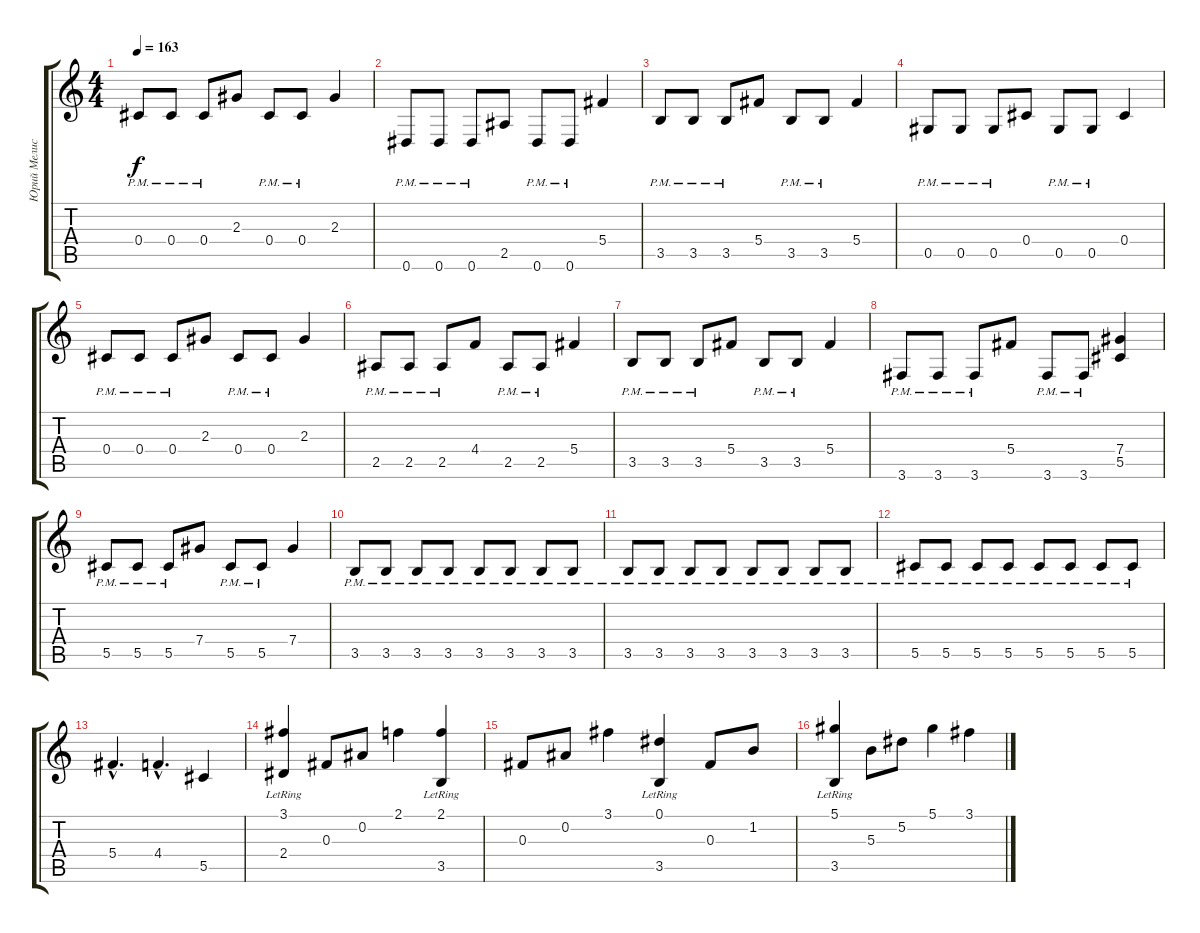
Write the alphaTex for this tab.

\track ("Юрий Мелисов" "Юрий Мелис") {instrument acousticguitarnylon}
\staff {score tabs}
\tuning (Eb4 Bb3 Gb3 Db3 Ab2 Eb2) {hide}
\ts (4 4)
\tempo 163
\clef g2
\ks c
0.4{pm}.8{dy f} 0.4{pm}.8 0.4{pm}.8 2.3.8 0.4{pm}.8 0.4{pm}.8 2.3.4 |
0.6{pm}.8 0.6{pm}.8 0.6{pm}.8 2.5.8 0.6{pm}.8 0.6{pm}.8 5.4.4 |
3.5{pm}.8 3.5{pm}.8 3.5{pm}.8 5.4.8 3.5{pm}.8 3.5{pm}.8 5.4.4 |
0.5{pm}.8 0.5{pm}.8 0.5{pm}.8 0.4.8 0.5{pm}.8 0.5{pm}.8 0.4.4 |
0.4{pm}.8 0.4{pm}.8 0.4{pm}.8 2.3.8 0.4{pm}.8 0.4{pm}.8 2.3.4 |
2.5{pm}.8 2.5{pm}.8 2.5{pm}.8 4.4.8 2.5{pm}.8 2.5{pm}.8 5.4.4 |
3.5{pm}.8 3.5{pm}.8 3.5{pm}.8 5.4.8 3.5{pm}.8 3.5{pm}.8 5.4.4 |
3.6{pm}.8 3.6{pm}.8 3.6{pm}.8 5.4.8 3.6{pm}.8 3.6{pm}.8 (7.4 5.5).4 |
5.5{pm}.8 5.5{pm}.8 5.5{pm}.8 7.4.8 5.5{pm}.8 5.5{pm}.8 7.4.4 |
3.5{pm}.8 3.5{pm}.8 3.5{pm}.8 3.5{pm}.8 3.5{pm}.8 3.5{pm}.8 3.5{pm}.8 3.5{pm}.8 |
3.5{pm}.8 3.5{pm}.8 3.5{pm}.8 3.5{pm}.8 3.5{pm}.8 3.5{pm}.8 3.5{pm}.8 3.5{pm}.8 |
5.5{pm}.8 5.5{pm}.8 5.5{pm}.8 5.5{pm}.8 5.5{pm}.8 5.5{pm}.8 5.5{pm}.8 5.5{pm}.8 |
5.4{hac}.4{d} 4.4{hac}.4{d} 5.5.4 |
(3.1 2.4{lr}).4{instrument acousticguitarnylon} 0.3.8 0.2.8 2.1.4 (2.1 3.5{lr}).4 |
0.3.8 0.2.8 3.1.4 (0.1 3.5{lr}).4 0.3.8 1.2.8 |
(5.1 3.5{lr}).4 5.3.8 5.2.8 5.1.4 3.1.4
